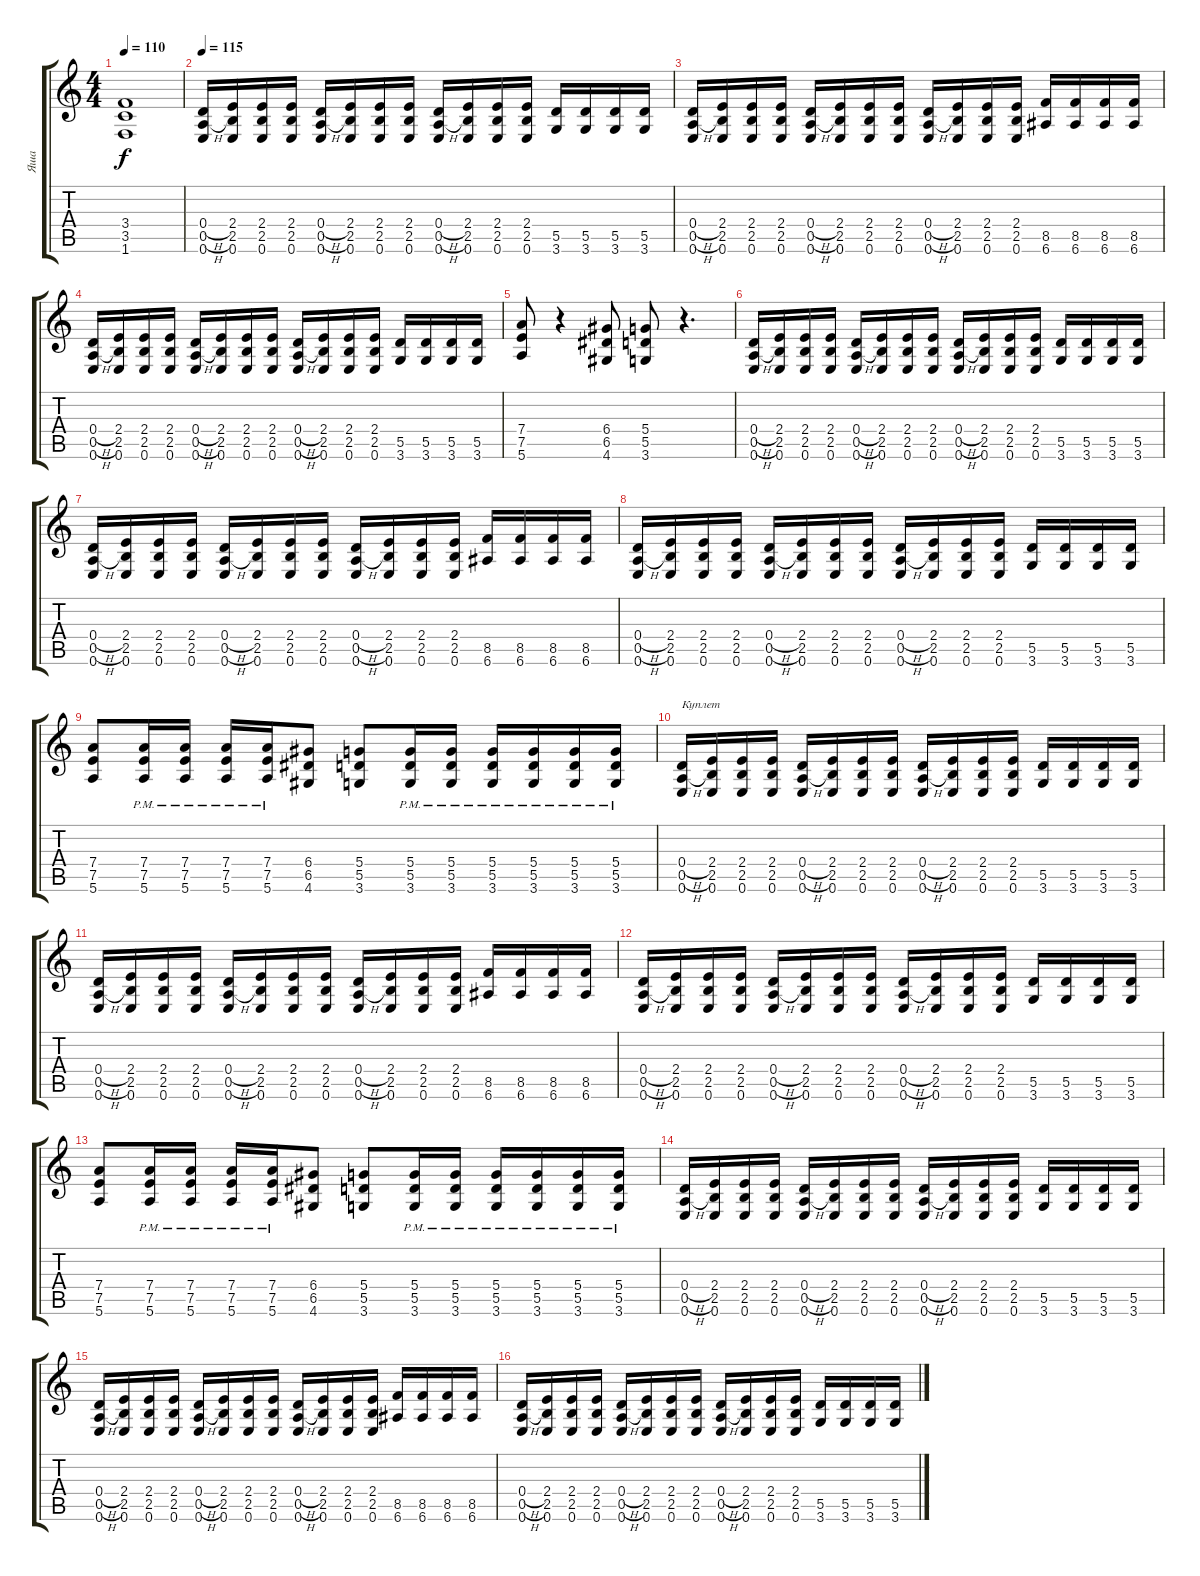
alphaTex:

\track ("Яша" "Яша") {instrument distortionguitar}
\staff {score tabs}
\tuning (E4 B3 G3 D3 A2 E2) {hide}
\ts (4 4)
\tempo 110
\clef g2
\ks c
(3.4{t} 3.5{t} 1.6{t}).1{dy f} |
\tempo 115
(0.4{h} 0.5{h} 0.6).16{volume 11} (2.4 2.5 0.6).16 (2.4 2.5 0.6).16 (2.4 2.5 0.6).16 (0.4{h} 0.5{h} 0.6).16 (2.4 2.5 0.6).16 (2.4 2.5 0.6).16 (2.4 2.5 0.6).16 (0.4{h} 0.5{h} 0.6).16 (2.4 2.5 0.6).16 (2.4 2.5 0.6).16 (2.4 2.5 0.6).16 (5.5 3.6).16 (5.5 3.6).16 (5.5 3.6).16 (5.5 3.6).16 |
(0.4{h} 0.5{h} 0.6).16 (2.4 2.5 0.6).16 (2.4 2.5 0.6).16 (2.4 2.5 0.6).16 (0.4{h} 0.5{h} 0.6).16 (2.4 2.5 0.6).16 (2.4 2.5 0.6).16 (2.4 2.5 0.6).16 (0.4{h} 0.5{h} 0.6).16 (2.4 2.5 0.6).16 (2.4 2.5 0.6).16 (2.4 2.5 0.6).16 (8.5 6.6).16 (8.5 6.6).16 (8.5 6.6).16 (8.5 6.6).16 |
(0.4{h} 0.5{h} 0.6).16 (2.4 2.5 0.6).16 (2.4 2.5 0.6).16 (2.4 2.5 0.6).16 (0.4{h} 0.5{h} 0.6).16 (2.4 2.5 0.6).16 (2.4 2.5 0.6).16 (2.4 2.5 0.6).16 (0.4{h} 0.5{h} 0.6).16 (2.4 2.5 0.6).16 (2.4 2.5 0.6).16 (2.4 2.5 0.6).16 (5.5 3.6).16 (5.5 3.6).16 (5.5 3.6).16 (5.5 3.6).16 |
(7.4 7.5 5.6).8{volume 13} r.4 (6.4 6.5 4.6).8 (5.4 5.5 3.6).8 r.4{d} |
(0.4{h} 0.5{h} 0.6).16 (2.4 2.5 0.6).16 (2.4 2.5 0.6).16 (2.4 2.5 0.6).16 (0.4{h} 0.5{h} 0.6).16 (2.4 2.5 0.6).16 (2.4 2.5 0.6).16 (2.4 2.5 0.6).16 (0.4{h} 0.5{h} 0.6).16 (2.4 2.5 0.6).16 (2.4 2.5 0.6).16 (2.4 2.5 0.6).16 (5.5 3.6).16 (5.5 3.6).16 (5.5 3.6).16 (5.5 3.6).16 |
(0.4{h} 0.5{h} 0.6).16 (2.4 2.5 0.6).16 (2.4 2.5 0.6).16 (2.4 2.5 0.6).16 (0.4{h} 0.5{h} 0.6).16 (2.4 2.5 0.6).16 (2.4 2.5 0.6).16 (2.4 2.5 0.6).16 (0.4{h} 0.5{h} 0.6).16 (2.4 2.5 0.6).16 (2.4 2.5 0.6).16 (2.4 2.5 0.6).16 (8.5 6.6).16 (8.5 6.6).16 (8.5 6.6).16 (8.5 6.6).16 |
(0.4{h} 0.5{h} 0.6).16 (2.4 2.5 0.6).16 (2.4 2.5 0.6).16 (2.4 2.5 0.6).16 (0.4{h} 0.5{h} 0.6).16 (2.4 2.5 0.6).16 (2.4 2.5 0.6).16 (2.4 2.5 0.6).16 (0.4{h} 0.5{h} 0.6).16 (2.4 2.5 0.6).16 (2.4 2.5 0.6).16 (2.4 2.5 0.6).16 (5.5 3.6).16 (5.5 3.6).16 (5.5 3.6).16 (5.5 3.6).16 |
(7.4 7.5 5.6).8 (7.4{pm} 7.5{pm} 5.6{pm}).16 (7.4{pm} 7.5{pm} 5.6{pm}).16 (7.4{pm} 7.5{pm} 5.6{pm}).16 (7.4{pm} 7.5{pm} 5.6{pm}).16 (6.4 6.5 4.6).8 (5.4 5.5 3.6).8 (5.4{pm} 5.5{pm} 3.6{pm}).16 (5.4{pm} 5.5{pm} 3.6{pm}).16 (5.4{pm} 5.5{pm} 3.6{pm}).16 (5.4{pm} 5.5{pm} 3.6{pm}).16 (5.4{pm} 5.5{pm} 3.6{pm}).16 (5.4{pm} 5.5{pm} 3.6{pm}).16 |
(0.4{h} 0.5{h} 0.6).16{txt "Куплет"} (2.4 2.5 0.6).16 (2.4 2.5 0.6).16 (2.4 2.5 0.6).16 (0.4{h} 0.5{h} 0.6).16 (2.4 2.5 0.6).16 (2.4 2.5 0.6).16 (2.4 2.5 0.6).16 (0.4{h} 0.5{h} 0.6).16 (2.4 2.5 0.6).16 (2.4 2.5 0.6).16 (2.4 2.5 0.6).16 (5.5 3.6).16 (5.5 3.6).16 (5.5 3.6).16 (5.5 3.6).16 |
(0.4{h} 0.5{h} 0.6).16 (2.4 2.5 0.6).16 (2.4 2.5 0.6).16 (2.4 2.5 0.6).16 (0.4{h} 0.5{h} 0.6).16 (2.4 2.5 0.6).16 (2.4 2.5 0.6).16 (2.4 2.5 0.6).16 (0.4{h} 0.5{h} 0.6).16 (2.4 2.5 0.6).16 (2.4 2.5 0.6).16 (2.4 2.5 0.6).16 (8.5 6.6).16 (8.5 6.6).16 (8.5 6.6).16 (8.5 6.6).16 |
(0.4{h} 0.5{h} 0.6).16 (2.4 2.5 0.6).16 (2.4 2.5 0.6).16 (2.4 2.5 0.6).16 (0.4{h} 0.5{h} 0.6).16 (2.4 2.5 0.6).16 (2.4 2.5 0.6).16 (2.4 2.5 0.6).16 (0.4{h} 0.5{h} 0.6).16 (2.4 2.5 0.6).16 (2.4 2.5 0.6).16 (2.4 2.5 0.6).16 (5.5 3.6).16 (5.5 3.6).16 (5.5 3.6).16 (5.5 3.6).16 |
(7.4 7.5 5.6).8 (7.4{pm} 7.5{pm} 5.6{pm}).16 (7.4{pm} 7.5{pm} 5.6{pm}).16 (7.4{pm} 7.5{pm} 5.6{pm}).16 (7.4{pm} 7.5{pm} 5.6{pm}).16 (6.4 6.5 4.6).8 (5.4 5.5 3.6).8 (5.4{pm} 5.5{pm} 3.6{pm}).16 (5.4{pm} 5.5{pm} 3.6{pm}).16 (5.4{pm} 5.5{pm} 3.6{pm}).16 (5.4{pm} 5.5{pm} 3.6{pm}).16 (5.4{pm} 5.5{pm} 3.6{pm}).16 (5.4{pm} 5.5{pm} 3.6{pm}).16 |
(0.4{h} 0.5{h} 0.6).16 (2.4 2.5 0.6).16 (2.4 2.5 0.6).16 (2.4 2.5 0.6).16 (0.4{h} 0.5{h} 0.6).16 (2.4 2.5 0.6).16 (2.4 2.5 0.6).16 (2.4 2.5 0.6).16 (0.4{h} 0.5{h} 0.6).16 (2.4 2.5 0.6).16 (2.4 2.5 0.6).16 (2.4 2.5 0.6).16 (5.5 3.6).16 (5.5 3.6).16 (5.5 3.6).16 (5.5 3.6).16 |
(0.4{h} 0.5{h} 0.6).16 (2.4 2.5 0.6).16 (2.4 2.5 0.6).16 (2.4 2.5 0.6).16 (0.4{h} 0.5{h} 0.6).16 (2.4 2.5 0.6).16 (2.4 2.5 0.6).16 (2.4 2.5 0.6).16 (0.4{h} 0.5{h} 0.6).16 (2.4 2.5 0.6).16 (2.4 2.5 0.6).16 (2.4 2.5 0.6).16 (8.5 6.6).16 (8.5 6.6).16 (8.5 6.6).16 (8.5 6.6).16 |
(0.4{h} 0.5{h} 0.6).16 (2.4 2.5 0.6).16 (2.4 2.5 0.6).16 (2.4 2.5 0.6).16 (0.4{h} 0.5{h} 0.6).16 (2.4 2.5 0.6).16 (2.4 2.5 0.6).16 (2.4 2.5 0.6).16 (0.4{h} 0.5{h} 0.6).16 (2.4 2.5 0.6).16 (2.4 2.5 0.6).16 (2.4 2.5 0.6).16 (5.5 3.6).16 (5.5 3.6).16 (5.5 3.6).16 (5.5 3.6).16
